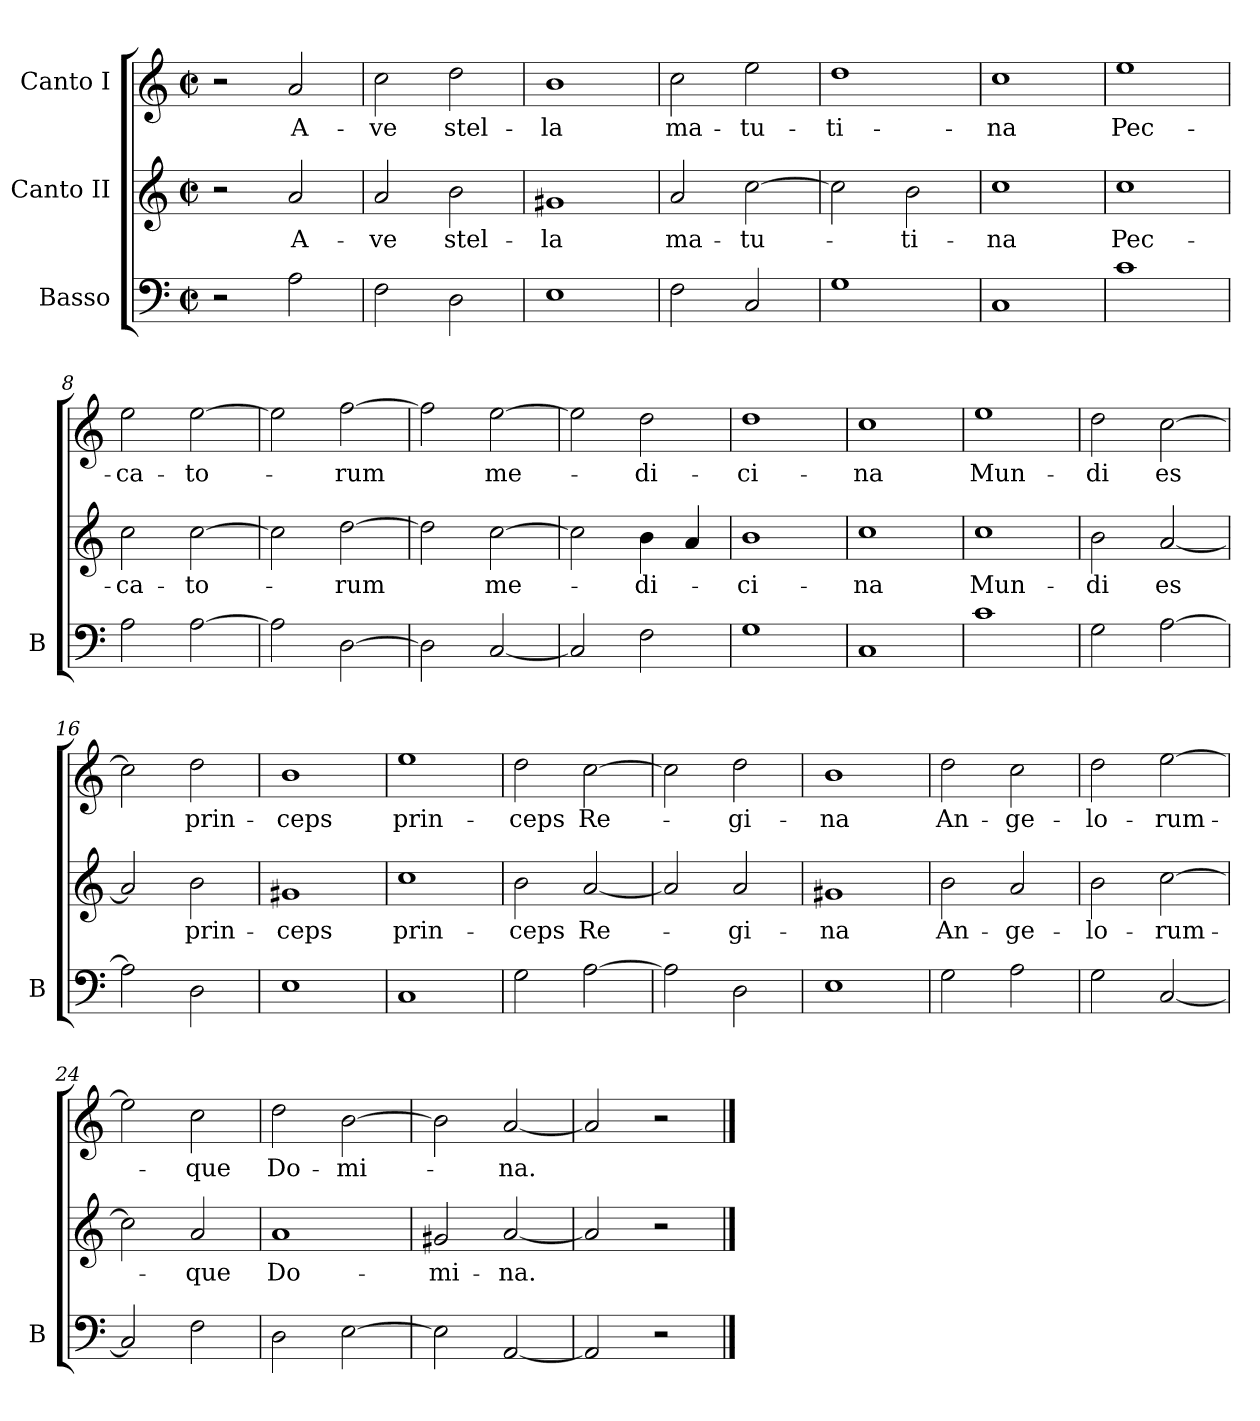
**kern	**kern	**text	**kern	**text
*part3	*part2	*part2	*part1	*part1
*staff3	*staff2	*staff2	*staff1	*staff1
*I"Basso	*I"Canto II	*	*I"Canto I	*
*I'B	*	*	*	*
*clefF4	*clefG2	*	*clefG2	*
*k[]	*k[]	*	*k[]	*
*M2/2	*M2/2	*	*M2/2	*
*met(c|)	*met(c|)	*	*met(c|)	*
=1	=1	=1	=1	=1
2r	2r	.	2r	.
2A	2a	A-	2a	A-
=2	=2	=2	=2	=2
2F	2a	-ve	2cc	-ve
2D	2b	stel-	2dd	stel-
=3	=3	=3	=3	=3
1E	1g#X	-la	1b	-la
=4	=4	=4	=4	=4
2F	2a	ma-	2cc	ma-
2C	[2cc	-tu-	2ee	-tu-
=5	=5	=5	=5	=5
1G	2cc]	.	1dd	-ti-
.	2b	-ti-	.	.
=6	=6	=6	=6	=6
1C	1cc	-na	1cc	-na
=7	=7	=7	=7	=7
1c	1cc	Pec-	1ee	Pec-
=8	=8	=8	=8	=8
2A	2cc	-ca-	2ee	-ca-
[2A	[2cc	-to-	[2ee	-to-
=9	=9	=9	=9	=9
2A]	2cc]	.	2ee]	.
[2D	[2dd	-rum	[2ff	-rum
=10	=10	=10	=10	=10
2D]	2dd]	.	2ff]	.
[2C	[2cc	me-	[2ee	me-
=11	=11	=11	=11	=11
2C]	2cc]	.	2ee]	.
2F	4b	-di-	2dd	-di-
.	4a	.	.	.
=12	=12	=12	=12	=12
1G	1b	-ci-	1dd	-ci-
=13	=13	=13	=13	=13
1C	1cc	-na	1cc	-na
=14	=14	=14	=14	=14
1c	1cc	Mun-	1ee	Mun-
=15	=15	=15	=15	=15
2G	2b	-di	2dd	-di
[2A	[2a	es	[2cc	es
=16	=16	=16	=16	=16
2A]	2a]	.	2cc]	.
2D	2b	prin-	2dd	prin-
=17	=17	=17	=17	=17
1E	1g#X	-ceps	1b	-ceps
=18	=18	=18	=18	=18
1C	1cc	prin-	1ee	prin-
=19	=19	=19	=19	=19
2G	2b	-ceps	2dd	-ceps
[2A	[2a	Re-	[2cc	Re-
=20	=20	=20	=20	=20
2A]	2a]	.	2cc]	.
2D	2a	-gi-	2dd	-gi-
=21	=21	=21	=21	=21
1E	1g#X	-na	1b	-na
=22	=22	=22	=22	=22
2G	2b	An-	2dd	An-
2A	2a	-ge-	2cc	-ge-
=23	=23	=23	=23	=23
2G	2b	-lo-	2dd	-lo-
[2C	[2cc	-rum-	[2ee	-rum-
=24	=24	=24	=24	=24
2C]	2cc]	.	2ee]	.
2F	2a	-que	2cc	-que
=25	=25	=25	=25	=25
2D	1a	Do-	2dd	Do-
[2E	.	.	[2b	-mi-
=26	=26	=26	=26	=26
2E]	2g#X	-mi-	2b]	.
[2AA	[2a	-na.	[2a	-na.
=27	=27	=27	=27	=27
2AA]	2a]	.	2a]	.
2r	2r	.	2r	.
==	==	==	==	==
*-	*-	*-	*-	*-
